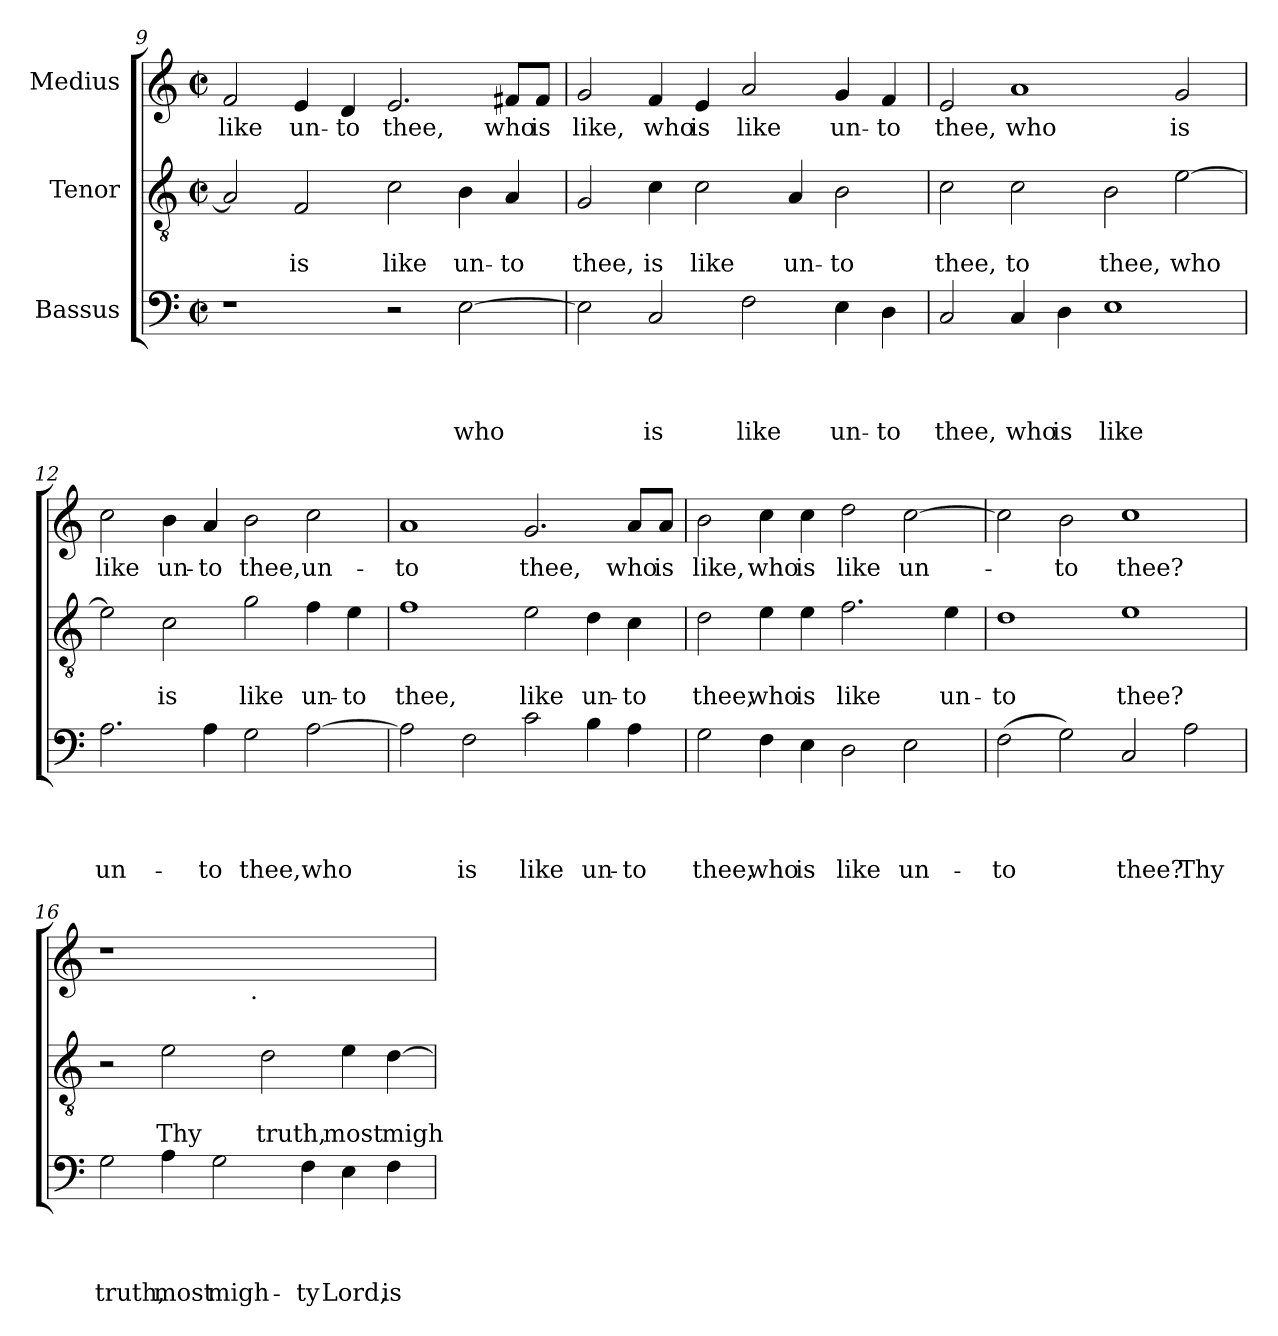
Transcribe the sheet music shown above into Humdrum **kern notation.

**kern	**text	**text	**text	**text	**kern	**text	**text	**kern	**text
*part3	*part3	*part3	*part3	*part3	*part2	*part2	*part2	*part1	*part1
*staff3	*staff3	*staff3	*staff3	*staff3	*staff2	*staff2	*staff2	*staff1	*staff1
*I"Bassus	*	*	*	*	*I"Tenor	*	*	*I"Medius	*
!!LO:LB:g=z
*clefF4	*	*	*	*	*clefGv2	*	*	*clefG2	*
*k[]	*	*	*	*	*k[]	*	*	*k[]	*
*C:	*	*	*	*	*C:	*	*	*C:	*
*M2/2	*	*	*	*	*M2/2	*	*	*M2/2	*
*met(c|)	*	*	*	*	*met(c|)	*	*	*met(c|)	*
=9	=9	=9	=9	=9	=9	=9	=9	=9	=9
!	!	!	!	!	!	!	!	!	!LO:LY:b
1r	.	.	.	.	2A/]	.	.	2f/	like
!	!	!	!	!	!	!	!LO:LY:b	!	!LO:LY:b
.	.	.	.	.	2F/	.	is	4e/	un-
!	!	!	!	!	!	!	!	!	!LO:LY:b:rj
.	.	.	.	.	.	.	.	4d/	-to
!	!	!	!	!	!	!	!LO:LY:b	!	!LO:LY:b
2r	.	.	.	.	2c\	.	like	2.e/	thee,
!	!	!	!	!LO:LY:b	!	!	!LO:LY:b	!	!
[>2E\	.	.	.	who	4B\	.	un-	.	.
!	!	!	!	!	!	!	!LO:LY:b	!	!LO:LY:b
.	.	.	.	.	4A/	.	-to	8f#X/L	who
!	!	!	!	!	!	!	!	!	!LO:LY:b
.	.	.	.	.	.	.	.	8f#/J	is
=10	=10	=10	=10	=10	=10	=10	=10	=10	=10
!	!	!	!	!	!	!	!LO:LY:b	!	!LO:LY:b
2E\]	.	.	.	.	2G/	.	thee,	2g/	like,
!	!	!	!	!LO:LY:b	!	!	!LO:LY:b	!	!LO:LY:b
2C/	.	.	.	is	4c\	.	is	4f/	who
!	!	!	!	!	!	!	!LO:LY:b	!	!LO:LY:b
.	.	.	.	.	2c\	.	like	4e/	is
!	!	!	!	!LO:LY:b	!	!	!	!	!LO:LY:b
2F\	.	.	.	like	.	.	.	2a/	like
!	!	!	!	!	!	!	!LO:LY:b	!	!
.	.	.	.	.	4A/	.	un-	.	.
!	!	!	!	!LO:LY:b	!	!	!LO:LY:b:rj	!	!LO:LY:b
4E\	.	.	.	un-	2B\	.	-to	4g/	un-
!	!	!	!	!LO:LY:b	!	!	!	!	!LO:LY:b
4D\	.	.	.	-to	.	.	.	4f/	-to
=11	=11	=11	=11	=11	=11	=11	=11	=11	=11
!	!	!	!	!LO:LY:b	!	!	!LO:LY:b	!	!LO:LY:b
2C/	.	.	.	thee,	2c\	.	thee,	2e/	thee,
!	!	!	!	!LO:LY:b	!	!	!LO:LY:b	!	!LO:LY:b
4C/	.	.	.	who	2c\	.	to	1a	who
!	!	!	!	!LO:LY:b	!	!	!	!	!
4D\	.	.	.	is	.	.	.	.	.
!	!	!	!	!LO:LY:b	!	!	!LO:LY:b	!	!
1E	.	.	.	like	2B\	.	thee,	.	.
!	!	!	!	!	!	!	!LO:LY:b	!	!LO:LY:b
.	.	.	.	.	[>2e\	.	who	2g/	is
=12	=12	=12	=12	=12	=12	=12	=12	=12	=12
!	!	!	!	!LO:LY:b	!	!	!	!	!LO:LY:b
2.A\	.	.	.	un-	2e\]	.	.	2cc\	like
!	!	!	!	!	!	!	!LO:LY:b	!	!LO:LY:b
.	.	.	.	.	2c\	.	is	4b\	un-
!	!	!	!	!LO:LY:b	!	!	!	!	!LO:LY:b:rj
4A\	.	.	.	-to	.	.	.	4a/	-to
!	!	!	!	!LO:LY:b	!	!	!LO:LY:b	!	!LO:LY:b
2G\	.	.	.	thee,	2g\	.	like	2b\	thee,
!	!	!	!	!LO:LY:b	!	!	!LO:LY:b	!	!LO:LY:b
[>2A\	.	.	.	who	4f\	.	un-	2cc\	un-
!	!	!	!	!	!	!	!LO:LY:b:rj	!	!
.	.	.	.	.	4e\	.	-to	.	.
!!LO:PB:g=z
=13	=13	=13	=13	=13	=13	=13	=13	=13	=13
!	!	!	!	!	!	!	!LO:LY:b	!	!LO:LY:b
2A\]	.	.	.	.	1f	.	thee,	1a	-to
!	!	!	!	!LO:LY:b	!	!	!	!	!
2F\	.	.	.	is	.	.	.	.	.
!	!	!	!	!LO:LY:b	!	!	!LO:LY:b	!	!LO:LY:b
2c\	.	.	.	like	2e\	.	like	2.g/	thee,
!	!	!	!	!LO:LY:b	!	!	!LO:LY:b	!	!
4B\	.	.	.	un-	4d\	.	un-	.	.
!	!	!	!	!LO:LY:b	!	!	!LO:LY:b	!	!LO:LY:b
4A\	.	.	.	-to	4c\	.	-to	8a/L	who
!	!	!	!	!	!	!	!	!	!LO:LY:b
.	.	.	.	.	.	.	.	8a/J	is
=14	=14	=14	=14	=14	=14	=14	=14	=14	=14
!	!	!	!	!LO:LY:b	!	!	!LO:LY:b	!	!LO:LY:b
2G\	.	.	.	thee,	2d\	.	thee,	2b\	like,
!	!	!	!	!LO:LY:b	!	!	!LO:LY:b	!	!LO:LY:b
4F\	.	.	.	who	4e\	.	who	4cc\	who
!	!	!	!	!LO:LY:b	!	!	!LO:LY:b	!	!LO:LY:b
4E\	.	.	.	is	4e\	.	is	4cc\	is
!	!	!	!	!LO:LY:b	!	!	!LO:LY:b	!	!LO:LY:b
2D\	.	.	.	like	2.f\	.	like	2dd\	like
!	!	!	!	!LO:LY:b	!	!	!	!	!LO:LY:b
2E\	.	.	.	un-	.	.	.	[>2cc\	un-
!	!	!	!	!	!	!	!LO:LY:b	!	!
.	.	.	.	.	4e\	.	un-	.	.
=15	=15	=15	=15	=15	=15	=15	=15	=15	=15
!	!	!	!	!LO:LY:b	!	!	!LO:LY:b	!	!
(>2F\	.	.	.	-to	1d	.	-to	2cc\]	.
!	!	!	!	!	!	!	!	!	!LO:LY:b
2G\)	.	.	.	.	.	.	.	2b\	-to
!	!	!	!	!LO:LY:b	!	!	!LO:LY:b	!	!LO:LY:b
2C/	.	.	.	thee?	1e	.	thee?	1cc	thee?
!	!	!	!	!LO:LY:b	!	!	!	!	!
2A\	.	.	.	Thy	.	.	.	.	.
=16	=16	=16	=16	=16	=16	=16	=16	=16	=16
!	!	!	!	!LO:LY:b	!	!	!	!	!
*	*	*	*	*	*	*	*	*^	*
2G\	.	.	.	truth,	2r	.	.	1r	2ryy	.
!	!	!	!	!LO:LY:b	!	!	!LO:LY:b	!	!	!
4A\	.	.	.	most	2e\	.	Thy	.	4...ryy	.
!	!	!	!	!LO:LY:b	!	!	!	!	!	!
2G\	.	.	.	migh-	.	.	.	.	.	.
!	!	!	!	!	!	!	!	!	!LO:TX:b:t=.	!
.	.	.	.	.	.	.	.	.	1ryy	.
!	!	!	!	!	!	!	!LO:LY:b	!	!	!
.	.	.	.	.	2d\	.	truth,	1ryy	.	.
!	!	!	!	!LO:LY:b	!	!	!	!	!	!
4F\	.	.	.	-ty	.	.	.	.	.	.
!	!	!	!	!LO:LY:b	!	!	!LO:LY:b	!	!	!
4E\	.	.	.	Lord,	4e\	.	most	.	.	.
!	!	!	!	!LO:LY:b	!	!	!LO:LY:b	!	!	!
4F\	.	.	.	is	[<4d\	.	migh-	.	.	.
.	.	.	.	.	.	.	.	.	32ryy	.
*	*	*	*	*	*	*	*	*v	*v	*
=	=	=	=	=	=	=	=	=	=
*-	*-	*-	*-	*-	*-	*-	*-	*-	*-
